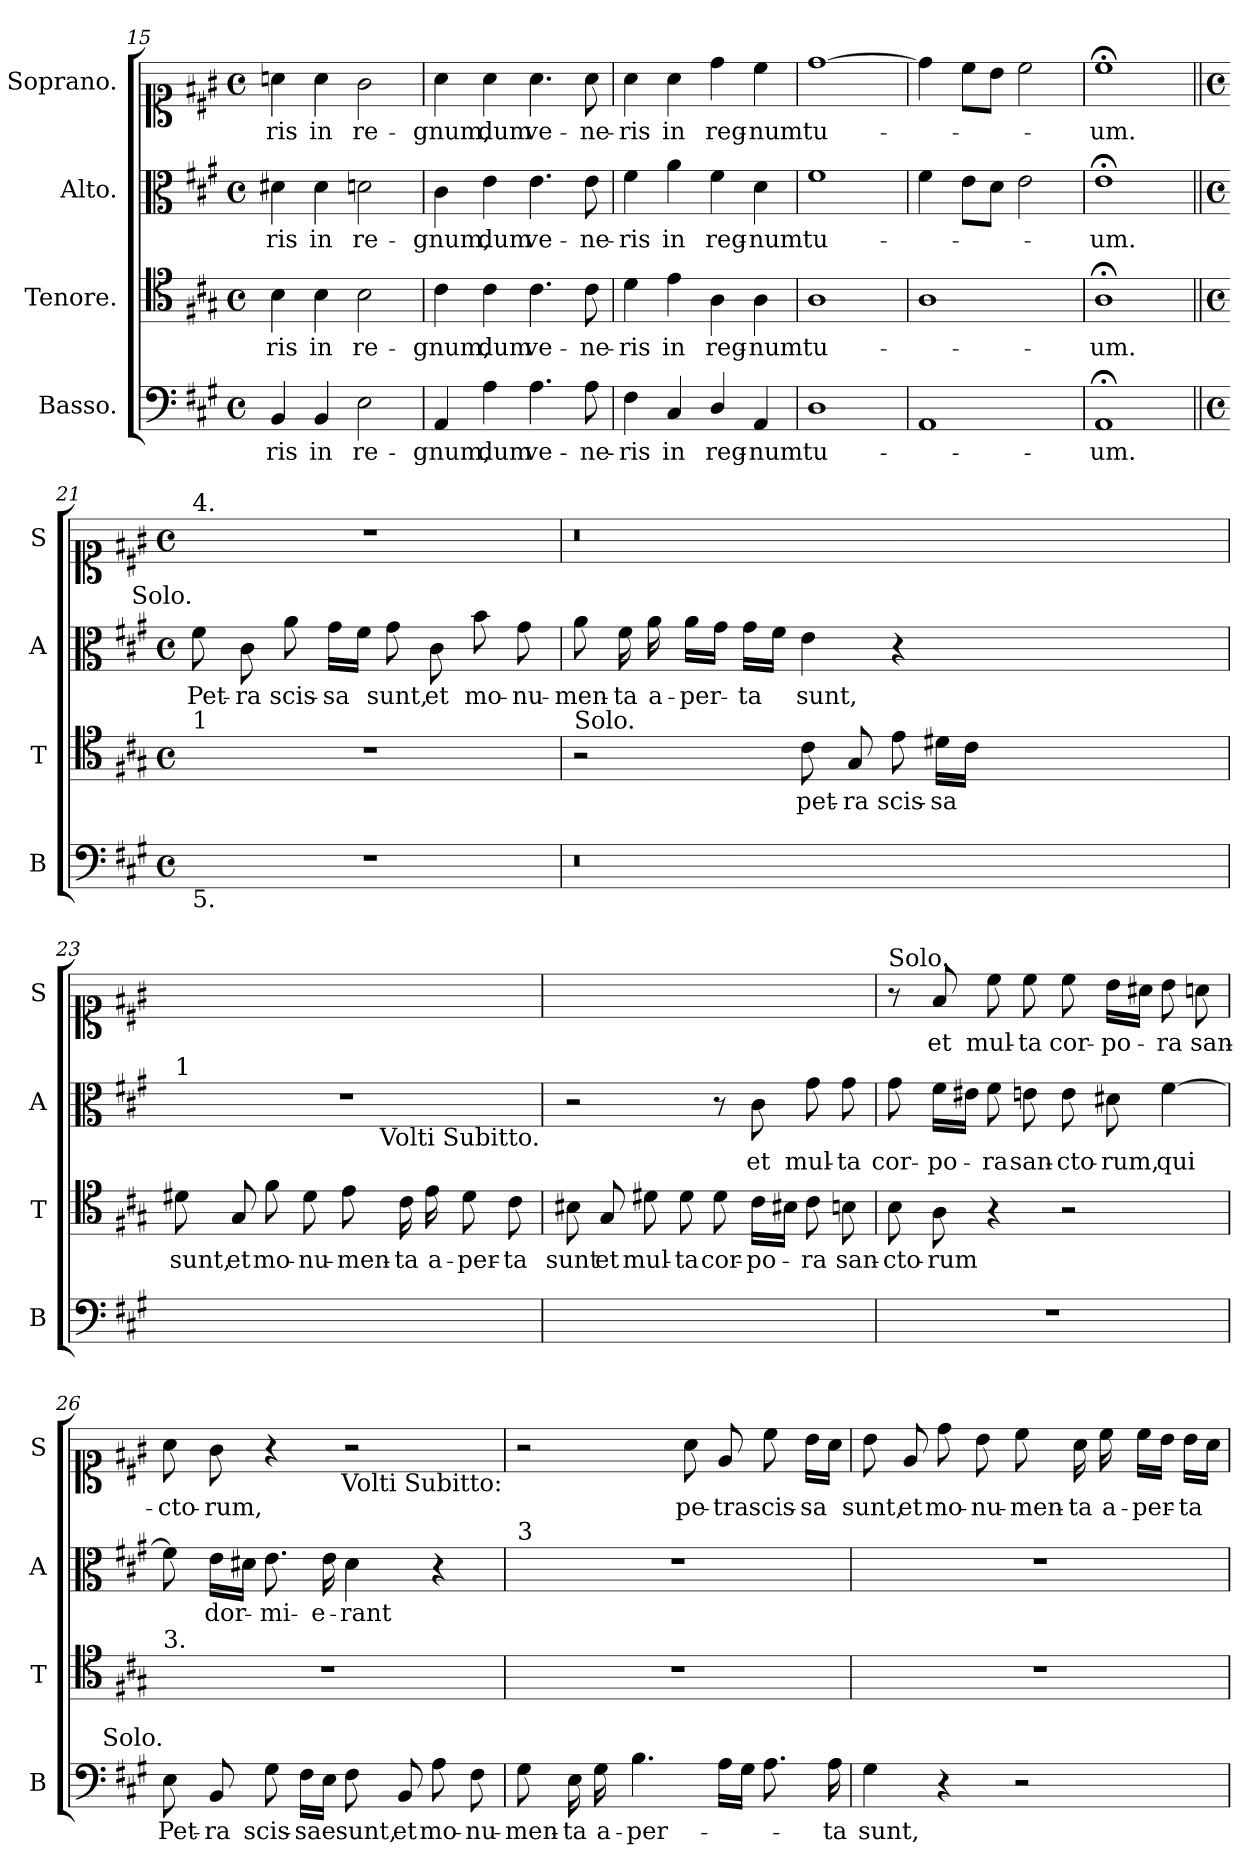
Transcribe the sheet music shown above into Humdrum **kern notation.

**kern	**text	**kern	**text	**dynam	**kern	**text	**kern	**text
*part4	*part4	*part3	*part3	*part3	*part2	*part2	*part1	*part1
*staff4	*staff4	*staff3	*staff3	*staff3	*staff2	*staff2	*staff1	*staff1
*I"Basso.	*	*I"Tenore.	*	*	*I"Alto.	*	*I"Soprano.	*
*I'B	*	*I'T	*	*	*I'A	*	*I'S	*
*clefF4	*	*clefC4	*	*	*clefC3	*	*clefC1	*
*k[f#c#g#]	*	*k[f#c#g#]	*	*	*k[f#c#g#]	*	*k[f#c#g#]	*
*A:	*	*A:	*	*	*A:	*	*A:	*
*M4/4	*	*M4/4	*	*	*M4/4	*	*M4/4	*
*met(c)	*	*met(c)	*	*	*met(c)	*	*met(c)	*
=15	=15	=15	=15	=15	=15	=15	=15	=15
4BB/	ris	4B\	ris	.	4d#X\	-ris	4an\	-ris
4BB/	in	4B\	in	.	4d#\	in	4a\	in
2E\	re-	2B\	re-	.	2dn\	re-	2g#\	re-
=16	=16	=16	=16	=16	=16	=16	=16	=16
4AA/	-gnum,	4c#\	-gnum,	.	4c#\	-gnum,	4a\	-gnum,
4A\	dum	4c#\	dum	.	4e\	dum	4a\	dum
4.A\	ve-	4.c#\	ve-	.	4.e\	ve-	4.a\	ve-
8A\	-ne-	8c#\	-ne-	.	8e\	-ne-	8a\	-ne-
=17	=17	=17	=17	=17	=17	=17	=17	=17
4F#\	-ris	4d\	-ris	.	4f#\	-ris	4a\	-ris
4C#/	in	4e\	in	.	4a\	in	4a\	in
4D/	reg-	4A\	reg-	.	4f#\	reg-	4dd\	reg-
4AA/	-num	4A\	-num	.	4d\	-num	4cc#\	-num
=18	=18	=18	=18	=18	=18	=18	=18	=18
1D	tu-	1A	tu-	.	1f#	tu-	[1dd	tu-
=19	=19	=19	=19	=19	=19	=19	=19	=19
1AA	.	1A	.	.	4f#\	.	4dd\]	.
.	.	.	.	.	8e\L	.	8cc#\L	.
.	.	.	.	.	8d\J	.	8b\J	.
.	.	.	.	.	2e\	.	2cc#\	.
=20	=20	=20	=20	=20	=20	=20	=20	=20
1AA;<	-um.	1A;<	-um.	.	1e;<	-um.	1cc#;<	-um.
=21||	=21||	=21||	=21||	=21||	=21||	=21||	=21||	=21||
*M4/4	*	*M4/4	*	*	*M4/4	*	*M4/4	*
*met(c)	*	*met(c)	*	*	*met(c)	*	*met(c)	*
!	!	!	!	!	!	!	!LO:TX:a:t=4.	!
!	!	!	!	!	!LO:TX:a:rj:t=Solo.	!	!	!
!	!	!LO:TX:a:t=1	!	!	!	!	!	!
!LO:TX:b:t=5.	!	!	!	!	!	!	!	!
1r	.	1r	.	.	8f#\	Pet-	1r	.
.	.	.	.	.	8c#\	-ra	.	.
.	.	.	.	.	8a\	scis-	.	.
.	.	.	.	.	16g#\LL	-sa	.	.
.	.	.	.	.	16f#\JJ	.	.	.
.	.	.	.	.	8g#\	sunt,	.	.
.	.	.	.	.	8c#\	et	.	.
.	.	.	.	.	8b\	mo-	.	.
.	.	.	.	.	8g#\	-nu-	.	.
=22	=22	=22	=22	=22	=22	=22	=22	=22
!	!	!LO:TX:a:t=Solo.	!	!	!	!	!	!
!	!	!	!	!LO:DY:b	!	!	!	!
0.r	.	2r	.	for&colon;	8a\	-men-	0.r	.
.	.	.	.	.	16f#\	-ta	.	.
.	.	.	.	.	16a\	a-	.	.
.	.	.	.	.	16a\LL	-per-	.	.
.	.	.	.	.	16g#\JJ	.	.	.
.	.	.	.	.	16g#\LL	-ta	.	.
.	.	.	.	.	16f#\JJ	.	.	.
.	.	8c#\	pet-	.	4e\	sunt,	.	.
.	.	8G#/	-ra	.	.	.	.	.
.	.	8e\	scis-	.	4r	.	.	.
.	.	16d#X\LL	-sa	.	.	.	.	.
.	.	16c#\JJ	.	.	.	.	.	.
.	.	0ryy	.	.	0ryy	.	.	.
=23	=23	=23	=23	=23	=23	=23	=23	=23
!	!	!	!	!	!LO:TX:a:t=1	!	!	!
1ryy	.	8d#X\	sunt,	.	1r	.	1ryy	.
.	.	8G#/	et	.	.	.	.	.
.	.	8f#\	mo-	.	.	.	.	.
.	.	8d#\	-nu-	.	.	.	.	.
.	.	8e\	-men-	.	.	.	.	.
.	.	16c#\	-ta	.	.	.	.	.
.	.	16e\	a-	.	.	.	.	.
.	.	8d#\	-per-	.	.	.	.	.
.	.	8c#\	-ta	.	.	.	.	.
!	!	!	!	!	!LO:TX:b:rj:t=Volti Subitto.	!	!	!
=24	=24	=24	=24	=24	=24	=24	=24	=24
1ryy	.	8B#X\	sunt	.	2r	.	1ryy	.
.	.	8G#/	et	.	.	.	.	.
.	.	8d#X\	mul-	.	.	.	.	.
.	.	8d#\	-ta	.	.	.	.	.
.	.	8d#\	cor-	.	8r	.	.	.
.	.	16c#\LL	-po-	.	8c#\	et	.	.
.	.	16B#X\JJ	.	.	.	.	.	.
.	.	8c#\	-ra	.	8g#\	mul-	.	.
.	.	8Bn\	san-	.	8g#\	-ta	.	.
=25	=25	=25	=25	=25	=25	=25	=25	=25
!	!	!	!	!	!	!	!LO:TX:a:t=Solo.	!
1r	.	8B\	-cto-	.	8g#\	cor-	8r	.
.	.	8A\	-rum	.	16f#\LL	-po-	8f#/	et
.	.	.	.	.	16e#X\JJ	.	.	.
.	.	4r	.	.	8f#\	-ra	8cc#\	mul-
.	.	.	.	.	8en\	san-	8cc#\	-ta
.	.	2r	.	.	8e\	-cto-	8cc#\	cor-
.	.	.	.	.	8d#X\	-rum,	16b\LL	-po-
.	.	.	.	.	.	.	16a#X\JJ	.
.	.	.	.	.	[4f#\	qui	8b\	-ra
.	.	.	.	.	.	.	8an\	san-
=26	=26	=26	=26	=26	=26	=26	=26	=26
!	!	!LO:TX:a:t=3.	!	!	!	!	!	!
!LO:TX:a:rj:t=Solo.	!	!	!	!	!	!	!	!
8E\	Pet-	1r	.	.	8f#!\]	.	8a\	cto-
8BB/	-ra	.	.	.	16e\LL	dor-	8g#\	-rum,
.	.	.	.	.	16d#X\JJ	.	.	.
8G#\	scis-	.	.	.	8.e\	-mi-	4r	.
16F#\LL	-sae	.	.	.	.	.	.	.
16E\JJ	.	.	.	.	16e\	-e-	.	.
8F#\	sunt,	.	.	.	4d#\	-rant	2r	.
8BB/	et	.	.	.	.	.	.	.
8A\	mo-	.	.	.	4r	.	.	.
8F#\	-nu-	.	.	.	.	.	.	.
!	!	!	!	!	!	!	!LO:TX:b:rj:t=Volti Subitto&colon;	!
=27	=27	=27	=27	=27	=27	=27	=27	=27
!	!	!	!	!	!LO:TX:a:t=3	!	!	!
8G#\	-men-	1r	.	.	1r	.	2r	.
16E\	-ta	.	.	.	.	.	.	.
16G#\	a-	.	.	.	.	.	.	.
4.B\	-per-	.	.	.	.	.	.	.
.	.	.	.	.	.	.	8a\	pe-
16A\LL	.	.	.	.	.	.	8e/	-tra
16G#\JJ	.	.	.	.	.	.	.	.
8.A\	.	.	.	.	.	.	8cc#\	scis-
.	.	.	.	.	.	.	16b\LL	-sa
16A\	-ta	.	.	.	.	.	16a\JJ	.
=28	=28	=28	=28	=28	=28	=28	=28	=28
4G#\	sunt,	1r	.	.	1r	.	8b\	sunt,
.	.	.	.	.	.	.	8e/	et
4r	.	.	.	.	.	.	8dd\	mo-
.	.	.	.	.	.	.	8b\	-nu-
2r	.	.	.	.	.	.	8cc#\	-men-
.	.	.	.	.	.	.	16a\	-ta
.	.	.	.	.	.	.	16cc#\	a-
.	.	.	.	.	.	.	16cc#\LL	-per-
.	.	.	.	.	.	.	16b\JJ	.
.	.	.	.	.	.	.	16b\LL	-ta
.	.	.	.	.	.	.	16a\JJ	.
=	=	=	=	=	=	=	=	=
*-	*-	*-	*-	*-	*-	*-	*-	*-
